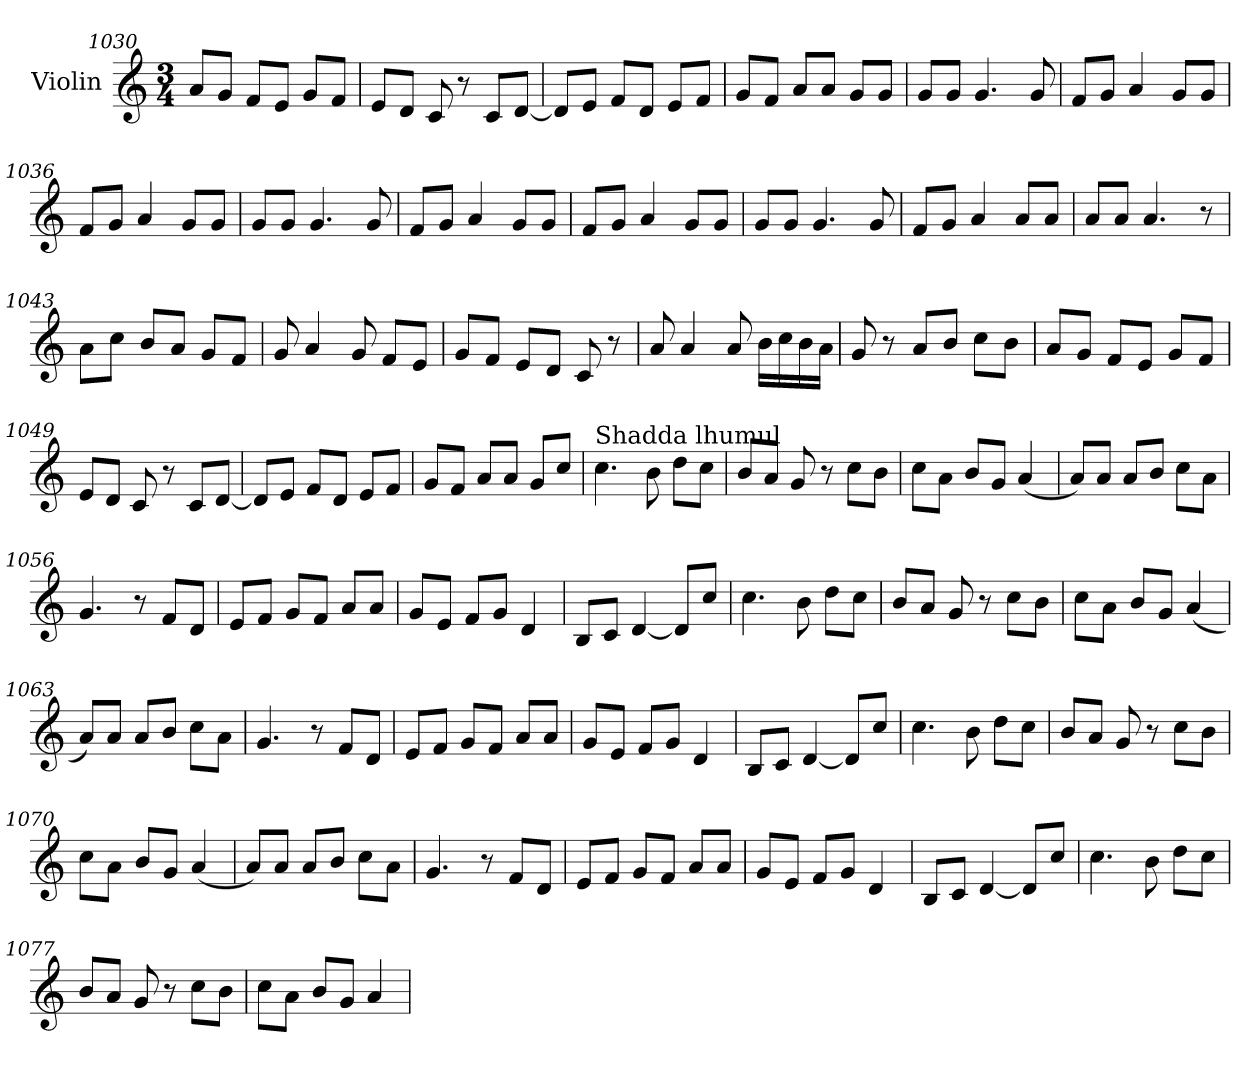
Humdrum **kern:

**kern
*part1
*staff1
*I"Violin
!!LO:LB:g=z
*clefG2
*k[]
*C:
*M3/4
=1030
8a/L
8g/J
8f/L
8e/J
8g/L
8f/J
=1031
8e/L
8d/J
8c/
8r
8c/L
[8d/J
=1032
8d/L]
8e/J
8f/L
8d/J
8e/L
8f/J
=1033
8g/L
8f/J
8a/L
8a/J
8g/L
8g/J
=1034
8g/L
8g/J
4.g/
8g/
=1035
8f/L
8g/J
4a/
8g/L
8g/J
!!LO:LB:g=z
=1036
8f/L
8g/J
4a/
8g/L
8g/J
=1037
8g/L
8g/J
4.g/
8g/
=1038
8f/L
8g/J
4a/
8g/L
8g/J
=1039
8f/L
8g/J
4a/
8g/L
8g/J
=1040
8g/L
8g/J
4.g/
8g/
=1041
8f/L
8g/J
4a/
8a/L
8a/J
=1042
8a/L
8a/J
4.a/
8r
!!LO:LB:g=z
=1043
8a\L
8cc\J
8b/L
8a/J
8g/L
8f/J
=1044
8g/
4a/
8g/
8f/L
8e/J
=1045
8g/L
8f/J
8e/L
8d/J
8c/
8r
=1046
8a/
4a/
8a/
16b\LL
16cc\
16b\
16a\JJ
=1047
8g/
8r
8a/L
8b/J
8cc\L
8b\J
=1048
8a/L
8g/J
8f/L
8e/J
8g/L
8f/J
!!LO:LB:g=z
=1049
8e/L
8d/J
8c/
8r
8c/L
[8d/J
=1050
8d/L]
8e/J
8f/L
8d/J
8e/L
8f/J
=1051
8g/L
8f/J
8a/L
8a/J
8g/L
8cc/J
=1052
!LO:TX:a:t=Shadda lhumul
4.cc\
8b\
8dd\L
8cc\J
=1053
8b/L
8a/J
8g/
8r
8cc\L
8b\J
=1054
8cc\L
8a\J
8b/L
8g/J
(4a/
!!LO:LB:g=z
=1055
8a/L)
8a/J
8a/L
8b/J
8cc\L
8a\J
=1056
4.g/
8r
8f/L
8d/J
=1057
8e/L
8f/J
8g/L
8f/J
8a/L
8a/J
=1058
8g/L
8e/J
8f/L
8g/J
4d/
=1059
8B/L
8c/J
[4d/
8d/L]
8cc/J
=1060
4.cc\
8b\
8dd\L
8cc\J
!!LO:LB:g=z
=1061
8b/L
8a/J
8g/
8r
8cc\L
8b\J
=1062
8cc\L
8a\J
8b/L
8g/J
(4a/
=1063
8a/L)
8a/J
8a/L
8b/J
8cc\L
8a\J
=1064
4.g/
8r
8f/L
8d/J
=1065
8e/L
8f/J
8g/L
8f/J
8a/L
8a/J
=1066
8g/L
8e/J
8f/L
8g/J
4d/
!!LO:PB:g=z
=1067
8B/L
8c/J
[4d/
8d/L]
8cc/J
=1068
4.cc\
8b\
8dd\L
8cc\J
=1069
8b/L
8a/J
8g/
8r
8cc\L
8b\J
=1070
8cc\L
8a\J
8b/L
8g/J
(4a/
=1071
8a/L)
8a/J
8a/L
8b/J
8cc\L
8a\J
=1072
4.g/
8r
8f/L
8d/J
!!LO:LB:g=z
=1073
8e/L
8f/J
8g/L
8f/J
8a/L
8a/J
=1074
8g/L
8e/J
8f/L
8g/J
4d/
=1075
8B/L
8c/J
[4d/
8d/L]
8cc/J
=1076
4.cc\
8b\
8dd\L
8cc\J
=1077
8b/L
8a/J
8g/
8r
8cc\L
8b\J
=1078
8cc\L
8a\J
8b/L
8g/J
4a/
=
*-
